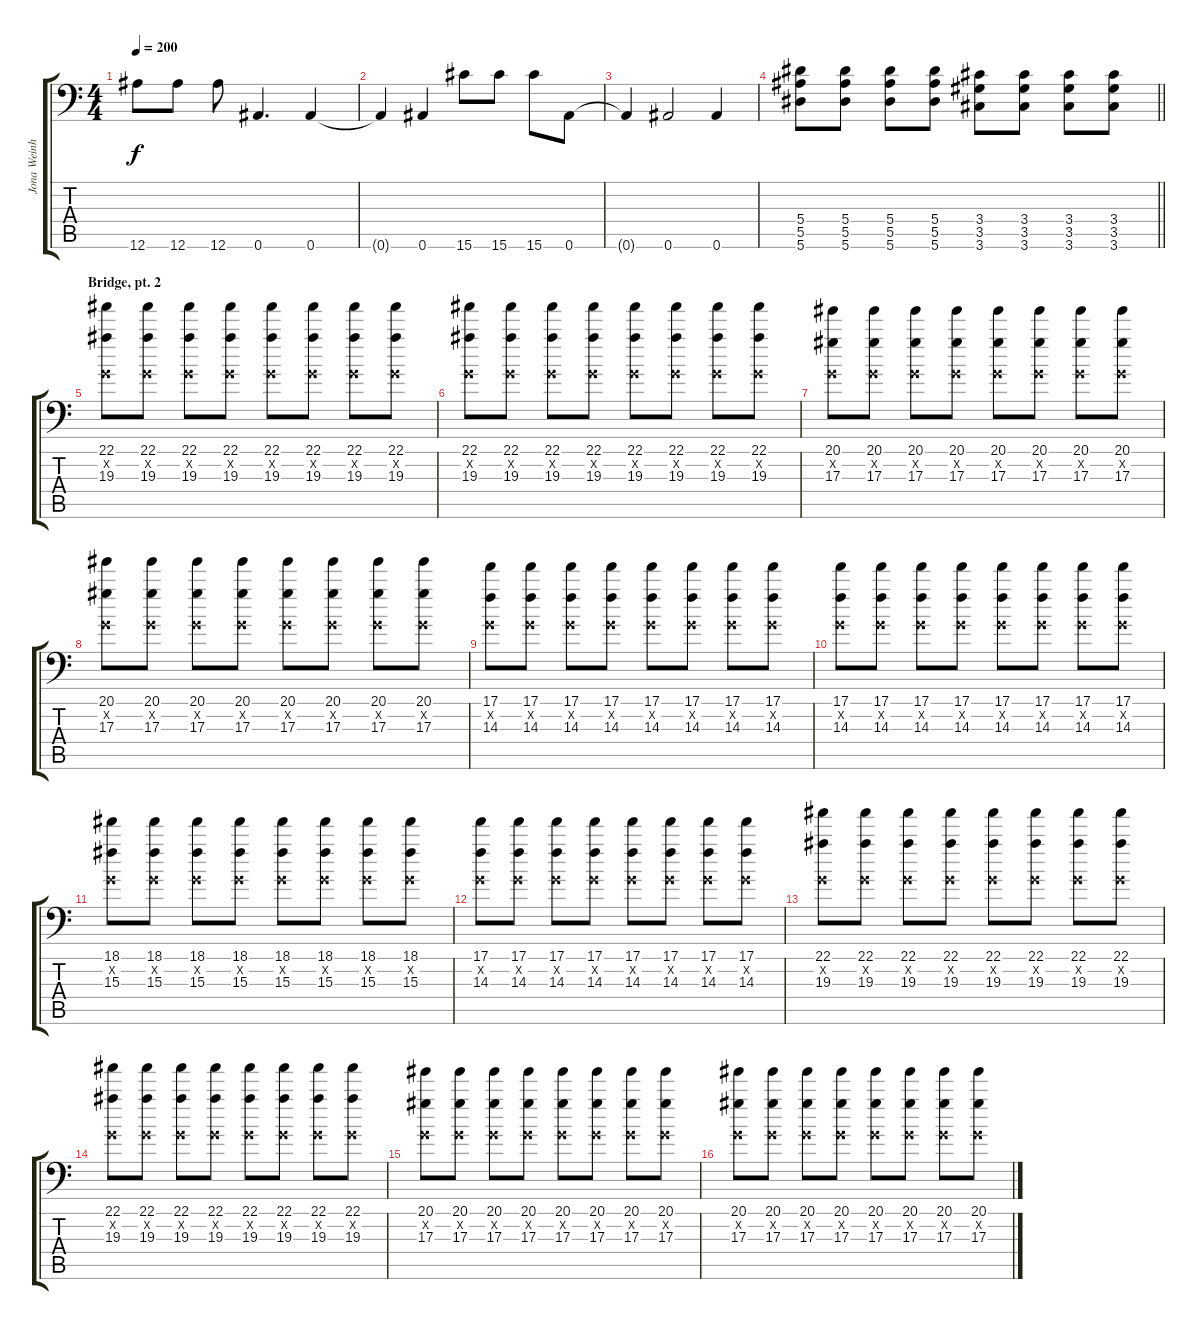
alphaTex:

\track ("Jona Weinhofen" "Jona Weinh") {instrument distortionguitar}
\staff {score tabs}
\tuning (C4 G3 Eb3 Bb2 F2 Bb1) {hide}
\ts (4 4)
\tempo 200
\clef f4
\ks c
12.6.8{dy f} 12.6.8 12.6.8 0.6.4{d} 0.6.4 |
0.6{t}.4 0.6.4 15.6.8 15.6.8 15.6.8 0.6.8 |
0.6{t}.4 0.6.2 0.6.4 |
\barLineRight lightlight
(5.4 5.5 5.6).8 (5.4 5.5 5.6).8 (5.4 5.5 5.6).8 (5.4 5.5 5.6).8 (3.4 3.5 3.6).8 (3.4 3.5 3.6).8 (3.4 3.5 3.6).8 (3.4 3.5 3.6).8 |
\section ("" "Bridge, pt. 2")
(22.1 0.2{x} 19.3).8 (22.1 0.2{x} 19.3).8 (22.1 0.2{x} 19.3).8 (22.1 0.2{x} 19.3).8 (22.1 0.2{x} 19.3).8 (22.1 0.2{x} 19.3).8 (22.1 0.2{x} 19.3).8 (22.1 0.2{x} 19.3).8 |
(22.1 0.2{x} 19.3).8 (22.1 0.2{x} 19.3).8 (22.1 0.2{x} 19.3).8 (22.1 0.2{x} 19.3).8 (22.1 0.2{x} 19.3).8 (22.1 0.2{x} 19.3).8 (22.1 0.2{x} 19.3).8 (22.1 0.2{x} 19.3).8 |
(20.1 0.2{x} 17.3).8 (20.1 0.2{x} 17.3).8 (20.1 0.2{x} 17.3).8 (20.1 0.2{x} 17.3).8 (20.1 0.2{x} 17.3).8 (20.1 0.2{x} 17.3).8 (20.1 0.2{x} 17.3).8 (20.1 0.2{x} 17.3).8 |
(20.1 0.2{x} 17.3).8 (20.1 0.2{x} 17.3).8 (20.1 0.2{x} 17.3).8 (20.1 0.2{x} 17.3).8 (20.1 0.2{x} 17.3).8 (20.1 0.2{x} 17.3).8 (20.1 0.2{x} 17.3).8 (20.1 0.2{x} 17.3).8 |
(17.1 0.2{x} 14.3).8 (17.1 0.2{x} 14.3).8 (17.1 0.2{x} 14.3).8 (17.1 0.2{x} 14.3).8 (17.1 0.2{x} 14.3).8 (17.1 0.2{x} 14.3).8 (17.1 0.2{x} 14.3).8 (17.1 0.2{x} 14.3).8 |
(17.1 0.2{x} 14.3).8 (17.1 0.2{x} 14.3).8 (17.1 0.2{x} 14.3).8 (17.1 0.2{x} 14.3).8 (17.1 0.2{x} 14.3).8 (17.1 0.2{x} 14.3).8 (17.1 0.2{x} 14.3).8 (17.1 0.2{x} 14.3).8 |
(18.1 0.2{x} 15.3).8 (18.1 0.2{x} 15.3).8 (18.1 0.2{x} 15.3).8 (18.1 0.2{x} 15.3).8 (18.1 0.2{x} 15.3).8 (18.1 0.2{x} 15.3).8 (18.1 0.2{x} 15.3).8 (18.1 0.2{x} 15.3).8 |
(17.1 0.2{x} 14.3).8 (17.1 0.2{x} 14.3).8 (17.1 0.2{x} 14.3).8 (17.1 0.2{x} 14.3).8 (17.1 0.2{x} 14.3).8 (17.1 0.2{x} 14.3).8 (17.1 0.2{x} 14.3).8 (17.1 0.2{x} 14.3).8 |
(22.1 0.2{x} 19.3).8 (22.1 0.2{x} 19.3).8 (22.1 0.2{x} 19.3).8 (22.1 0.2{x} 19.3).8 (22.1 0.2{x} 19.3).8 (22.1 0.2{x} 19.3).8 (22.1 0.2{x} 19.3).8 (22.1 0.2{x} 19.3).8 |
(22.1 0.2{x} 19.3).8 (22.1 0.2{x} 19.3).8 (22.1 0.2{x} 19.3).8 (22.1 0.2{x} 19.3).8 (22.1 0.2{x} 19.3).8 (22.1 0.2{x} 19.3).8 (22.1 0.2{x} 19.3).8 (22.1 0.2{x} 19.3).8 |
(20.1 0.2{x} 17.3).8 (20.1 0.2{x} 17.3).8 (20.1 0.2{x} 17.3).8 (20.1 0.2{x} 17.3).8 (20.1 0.2{x} 17.3).8 (20.1 0.2{x} 17.3).8 (20.1 0.2{x} 17.3).8 (20.1 0.2{x} 17.3).8 |
(20.1 0.2{x} 17.3).8 (20.1 0.2{x} 17.3).8 (20.1 0.2{x} 17.3).8 (20.1 0.2{x} 17.3).8 (20.1 0.2{x} 17.3).8 (20.1 0.2{x} 17.3).8 (20.1 0.2{x} 17.3).8 (20.1 0.2{x} 17.3).8
